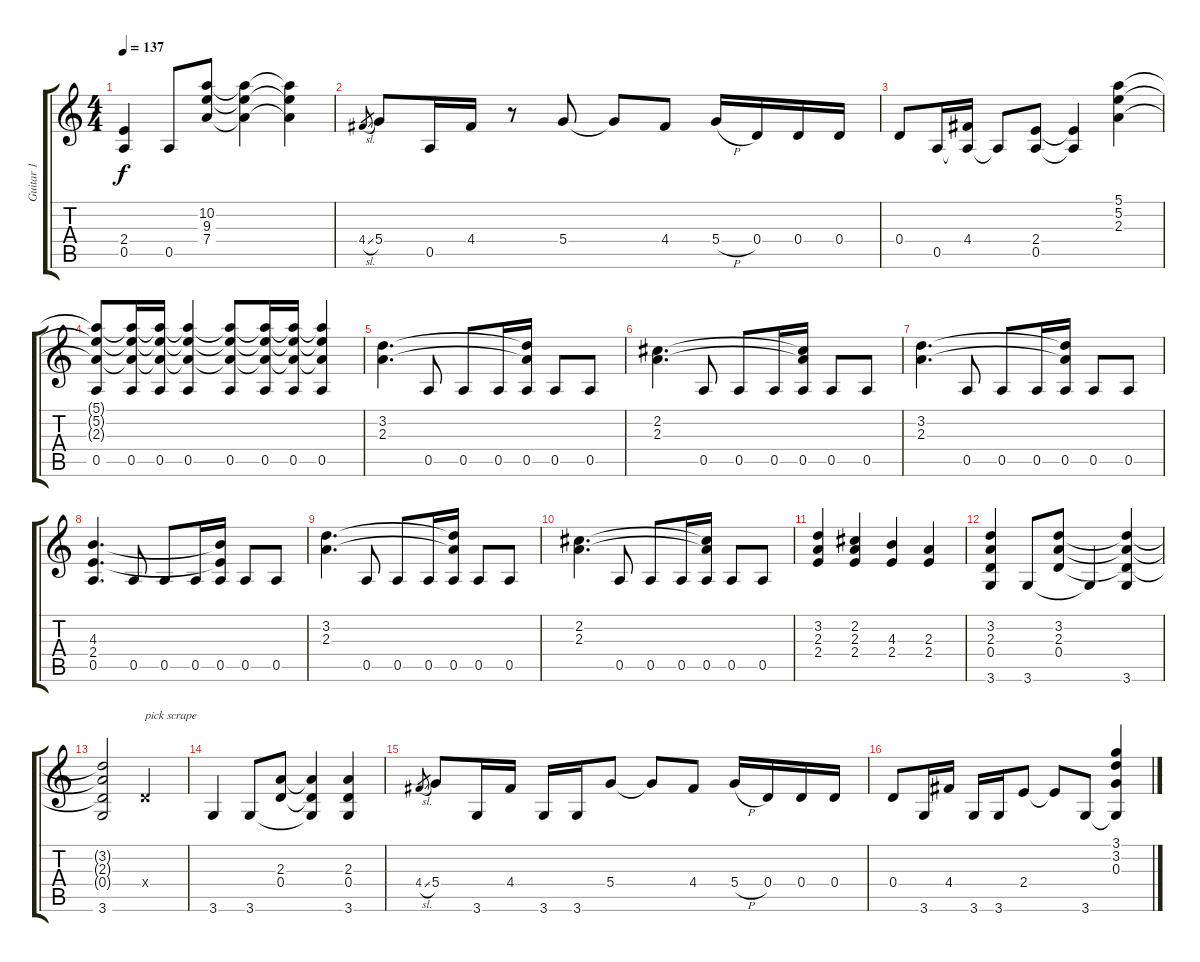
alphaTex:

\track ("Guitar 1" "Guitar 1") {instrument distortionguitar}
\staff {score tabs}
\tuning (E4 B3 G3 D3 A2 E2) {hide}
\ts (4 4)
\tempo 137
\clef g2
\ks c
(2.4 0.5).4{dy f} 0.5.8 (10.2 9.3 7.4).8 (10.2{t} 9.3{t} 7.4{t}).4 (10.2{t} 9.3{t} 7.4{t}).4 |
4.4{sl}.8{gr} 5.4.8 0.5.16 4.4.16 r.8 5.4.8 5.4{t}.8 4.4.8 5.4{h}.16 0.4.16 0.4.16 0.4.16 |
0.4.8 0.5.16 (4.4 0.5{t}).16 0.5{t}.8 (2.4 0.5).8 (2.4{t} 0.5{t}).4 (5.1 5.2 2.3).4 |
(5.1{t} 5.2{t} 2.3{t} 0.5).8 (5.1{t} 5.2{t} 2.3{t} 0.5).16 (5.1{t} 5.2{t} 2.3{t} 0.5).16 (5.1{t} 5.2{t} 2.3{t} 0.5).4 (5.1{t} 5.2{t} 2.3{t} 0.5).8 (5.1{t} 5.2{t} 2.3{t} 0.5).16 (5.1{t} 5.2{t} 2.3{t} 0.5).16 (5.1{t} 5.2{t} 2.3{t} 0.5).4 |
(3.2 2.3).4{d} 0.5.8 0.5.8 0.5.16 (3.2{t} 2.3{t} 0.5).16 0.5.8 0.5.8 |
(2.2 2.3).4{d} 0.5.8 0.5.8 0.5.16 (2.2{t} 2.3{t} 0.5).16 0.5.8 0.5.8 |
(3.2 2.3).4{d} 0.5.8 0.5.8 0.5.16 (3.2{t} 2.3{t} 0.5).16 0.5.8 0.5.8 |
(4.3 2.4 0.5).4{d} 0.5.8 0.5.8 0.5.16 (4.3{t} 2.4{t} 0.5).16 0.5.8 0.5.8 |
(3.2 2.3).4{d} 0.5.8 0.5.8 0.5.16 (3.2{t} 2.3{t} 0.5).16 0.5.8 0.5.8 |
(2.2 2.3).4{d} 0.5.8 0.5.8 0.5.16 (2.2{t} 2.3{t} 0.5).16 0.5.8 0.5.8 |
(3.2 2.3 2.4).4 (2.2 2.3 2.4).4 (4.3 2.4).4 (2.3 2.4).4 |
(3.2 2.3 0.4 3.6).4 3.6.8 (3.2 2.3 0.4).8 3.6{t}.4 (3.2{t} 2.3{t} 0.4{t} 3.6).4 |
(3.2{t} 2.3{t} 0.4{t} 3.6).2 0.4{x}.2{txt "pick scrape"} |
3.6.4 3.6.8 (2.3 0.4).8 (2.3{t} 0.4{t} 3.6{t}).4 (2.3 0.4 3.6).4 |
4.4{sl}.8{gr} 5.4.8 3.6.16 4.4.16 3.6.16 3.6.16 5.4.8 5.4{t}.8 4.4.8 5.4{h}.16 0.4.16 0.4.16 0.4.16 |
0.4.8 3.6.16 4.4.16 3.6.16 3.6.16 2.4.8 2.4{t}.8 3.6.8 (3.1 3.2 0.3 3.6{t}).4
